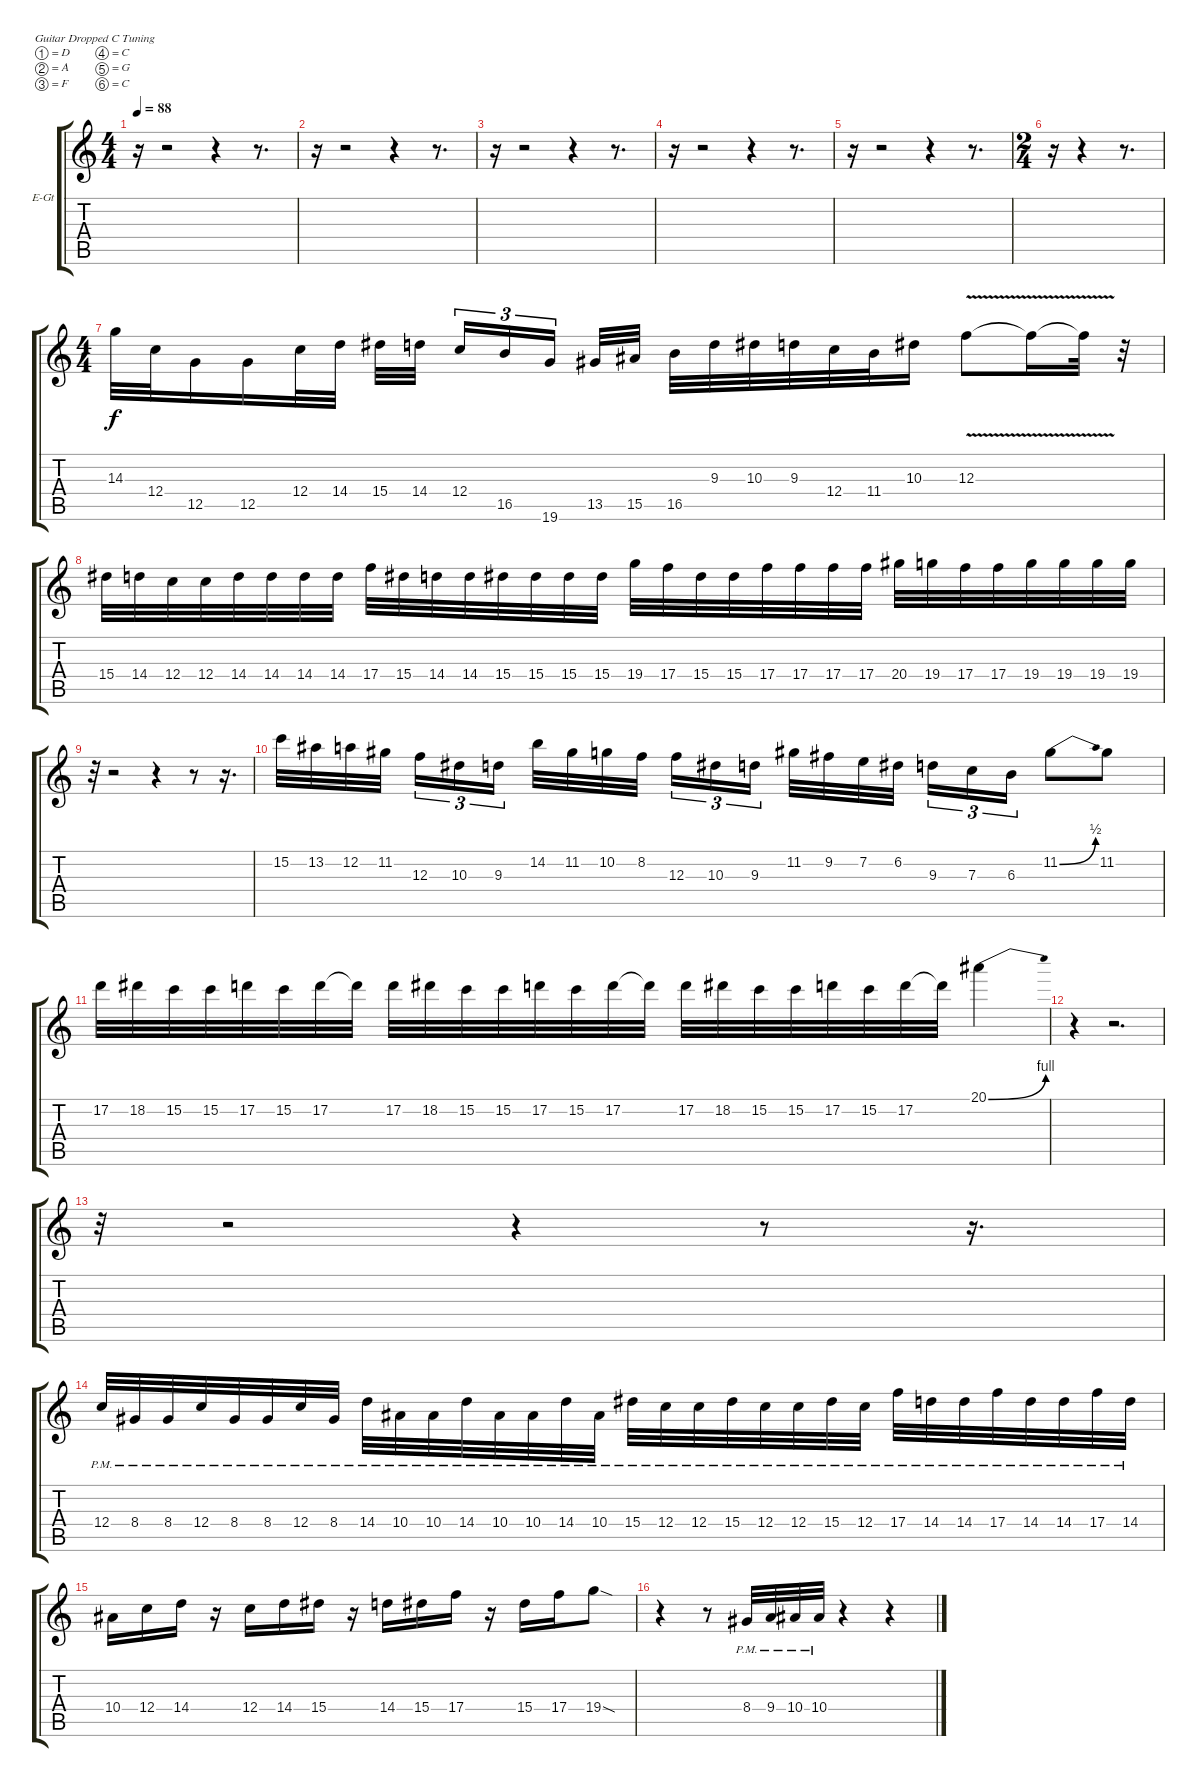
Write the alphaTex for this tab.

\bracketExtendMode groupsimilarinstruments
\firstSystemTrackNameOrientation horizontal
\otherSystemsTrackNameOrientation horizontal
\track ("Track 3" "E-Gt") {instrument distortionguitar}
\staff {score tabs}
\tuning (D4 A3 F3 C3 G2 C2)
\ts (4 4)
\tempo 88
\clef g2
\ks c
r.16{dy f} r.2 r.4 r.8{d} |
r.16 r.2 r.4 r.8{d} |
r.16 r.2 r.4 r.8{d} |
r.16 r.2 r.4 r.8{d} |
r.16 r.2 r.4 r.8{d} |
\ts (2 4)
\beaming (8 2 2)
r.16 r.4 r.8{d} |
\ts (4 4)
\beaming (8 2 2 2 2)
14.3.32 12.4.32 12.5.16 12.5.16 12.4.32 14.4.32 15.4.32 14.4.32 12.4.16{tu (3 2)} 16.5.16{tu (3 2)} 19.6.16{tu (3 2)} 13.5.32 15.5.32 16.5.32 9.3.32 10.3.32 9.3.32 12.4.32 11.4.32 10.3.16 12.3{v}.8 12.3{v t}.16 12.3{v t}.32 r.32 |
15.4.32 14.4.32 12.4.32 12.4.32 14.4.32 14.4.32 14.4.32 14.4.32 17.4.32 15.4.32 14.4.32 14.4.32 15.4.32 15.4.32 15.4.32 15.4.32 19.4.32 17.4.32 15.4.32 15.4.32 17.4.32 17.4.32 17.4.32 17.4.32 20.4.32 19.4.32 17.4.32 17.4.32 19.4.32 19.4.32 19.4.32 19.4.32 |
r.32 r.2 r.4 r.8 r.16{d} |
15.2.32 13.2.32 12.2.32 11.2.32 12.3.16{tu (3 2)} 10.3.16{tu (3 2)} 9.3.16{tu (3 2)} 14.2.32 11.2.32 10.2.32 8.2.32 12.3.16{tu (3 2)} 10.3.16{tu (3 2)} 9.3.16{tu (3 2)} 11.2.32 9.2.32 7.2.32 6.2.32 9.3.16{tu (3 2)} 7.3.16{tu (3 2)} 6.3.16{tu (3 2)} 11.2{be (bend 0 0 60 2)}.8 11.2.8 |
17.2.32 18.2.32 15.2.32 15.2.32 17.2.32 15.2.32 17.2.32 17.2{t}.32 17.2.32 18.2.32 15.2.32 15.2.32 17.2.32 15.2.32 17.2.32 17.2{t}.32 17.2.32 18.2.32 15.2.32 15.2.32 17.2.32 15.2.32 17.2.32 17.2{t}.32 20.1{be (bend 0 0 60 4)}.4 |
r.4 r.2{d} |
r.32 r.2 r.4 r.8 r.16{d} |
12.4{pm}.32 8.4{pm}.32 8.4{pm}.32 12.4{pm}.32 8.4{pm}.32 8.4{pm}.32 12.4{pm}.32 8.4{pm}.32 14.4{pm}.32 10.4{pm}.32 10.4{pm}.32 14.4{pm}.32 10.4{pm}.32 10.4{pm}.32 14.4{pm}.32 10.4{pm}.32 15.4{pm}.32 12.4{pm}.32 12.4{pm}.32 15.4{pm}.32 12.4{pm}.32 12.4{pm}.32 15.4{pm}.32 12.4{pm}.32 17.4{pm}.32 14.4{pm}.32 14.4{pm}.32 17.4{pm}.32 14.4{pm}.32 14.4{pm}.32 17.4{pm}.32 14.4{pm}.32 |
10.4.16 12.4.16 14.4.16 r.16 12.4.16 14.4.16 15.4.16 r.16 14.4.16 15.4.16 17.4.16 r.16 15.4.16 17.4.16 19.4{sod}.8 |
r.4 r.8 8.4{pm}.32 9.4{pm}.32 10.4{pm}.32 10.4{pm}.32 r.4 r.4
